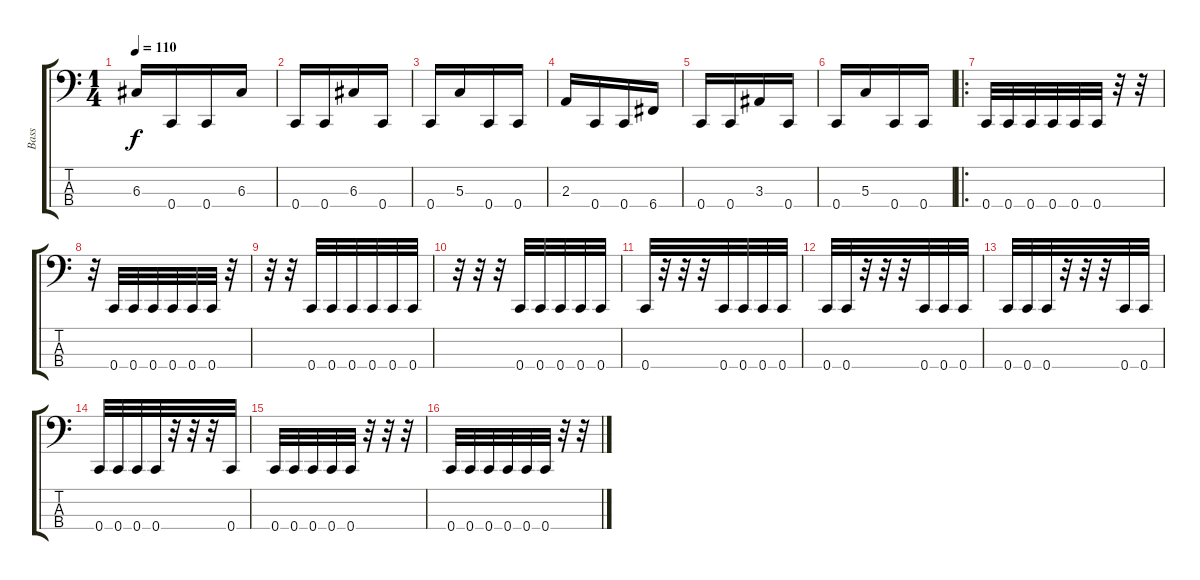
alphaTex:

\track ("Bass" "Bass") {instrument electricbasspick}
\staff {score tabs}
\tuning (F2 C2 G1 C1) {hide}
\ts (1 4)
\tempo 110
\clef f4
\ks c
6.3.16{dy f} 0.4.16 0.4.16 6.3.16 |
0.4.16 0.4.16 6.3.16 0.4.16 |
0.4.16 5.3.16 0.4.16 0.4.16 |
2.3.16 0.4.16 0.4.16 6.4.16 |
0.4.16 0.4.16 3.3.16 0.4.16 |
0.4.16 5.3.16 0.4.16 0.4.16 |
\ro
0.4.32 0.4.32 0.4.32 0.4.32 0.4.32 0.4.32 r.32 r.32 |
r.32 0.4.32 0.4.32 0.4.32 0.4.32 0.4.32 0.4.32 r.32 |
r.32 r.32 0.4.32 0.4.32 0.4.32 0.4.32 0.4.32 0.4.32 |
r.32 r.32 r.32 0.4.32 0.4.32 0.4.32 0.4.32 0.4.32 |
0.4.32 r.32 r.32 r.32 0.4.32 0.4.32 0.4.32 0.4.32 |
0.4.32 0.4.32 r.32 r.32 r.32 0.4.32 0.4.32 0.4.32 |
0.4.32 0.4.32 0.4.32 r.32 r.32 r.32 0.4.32 0.4.32 |
0.4.32 0.4.32 0.4.32 0.4.32 r.32 r.32 r.32 0.4.32 |
0.4.32 0.4.32 0.4.32 0.4.32 0.4.32 r.32 r.32 r.32 |
0.4.32 0.4.32 0.4.32 0.4.32 0.4.32 0.4.32 r.32 r.32
